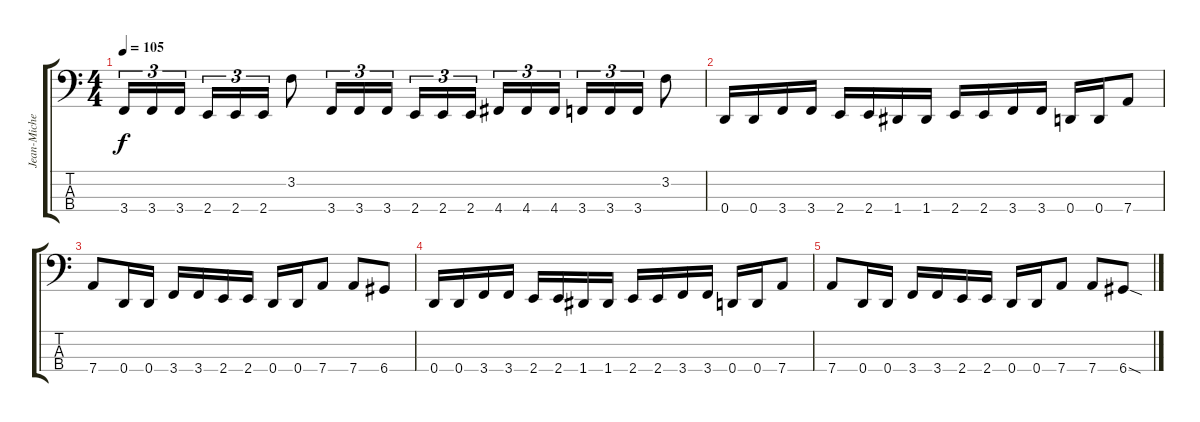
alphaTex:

\track ("Jean-Michel Labadie" "Jean-Miche") {instrument electricbasspick}
\staff {score tabs}
\tuning (G2 D2 A1 D1) {hide}
\ts (4 4)
\tempo 105
\clef f4
\ks c
3.4.16{tu (3 2) dy f} 3.4.16{tu (3 2)} 3.4.16{tu (3 2)} 2.4.16{tu (3 2)} 2.4.16{tu (3 2)} 2.4.16{tu (3 2)} 3.2.8 3.4.16{tu (3 2)} 3.4.16{tu (3 2)} 3.4.16{tu (3 2)} 2.4.16{tu (3 2)} 2.4.16{tu (3 2)} 2.4.16{tu (3 2)} 4.4.16{tu (3 2)} 4.4.16{tu (3 2)} 4.4.16{tu (3 2)} 3.4.16{tu (3 2)} 3.4.16{tu (3 2)} 3.4.16{tu (3 2)} 3.2.8 |
0.4.16 0.4.16 3.4.16 3.4.16 2.4.16 2.4.16 1.4.16 1.4.16 2.4.16 2.4.16 3.4.16 3.4.16 0.4.16 0.4.16 7.4.8 |
7.4.8 0.4.16 0.4.16 3.4.16 3.4.16 2.4.16 2.4.16 0.4.16 0.4.16 7.4.8 7.4.8 6.4.8 |
0.4.16 0.4.16 3.4.16 3.4.16 2.4.16 2.4.16 1.4.16 1.4.16 2.4.16 2.4.16 3.4.16 3.4.16 0.4.16 0.4.16 7.4.8 |
7.4.8 0.4.16 0.4.16 3.4.16 3.4.16 2.4.16 2.4.16 0.4.16 0.4.16 7.4.8 7.4.8 6.4{sod}.8
